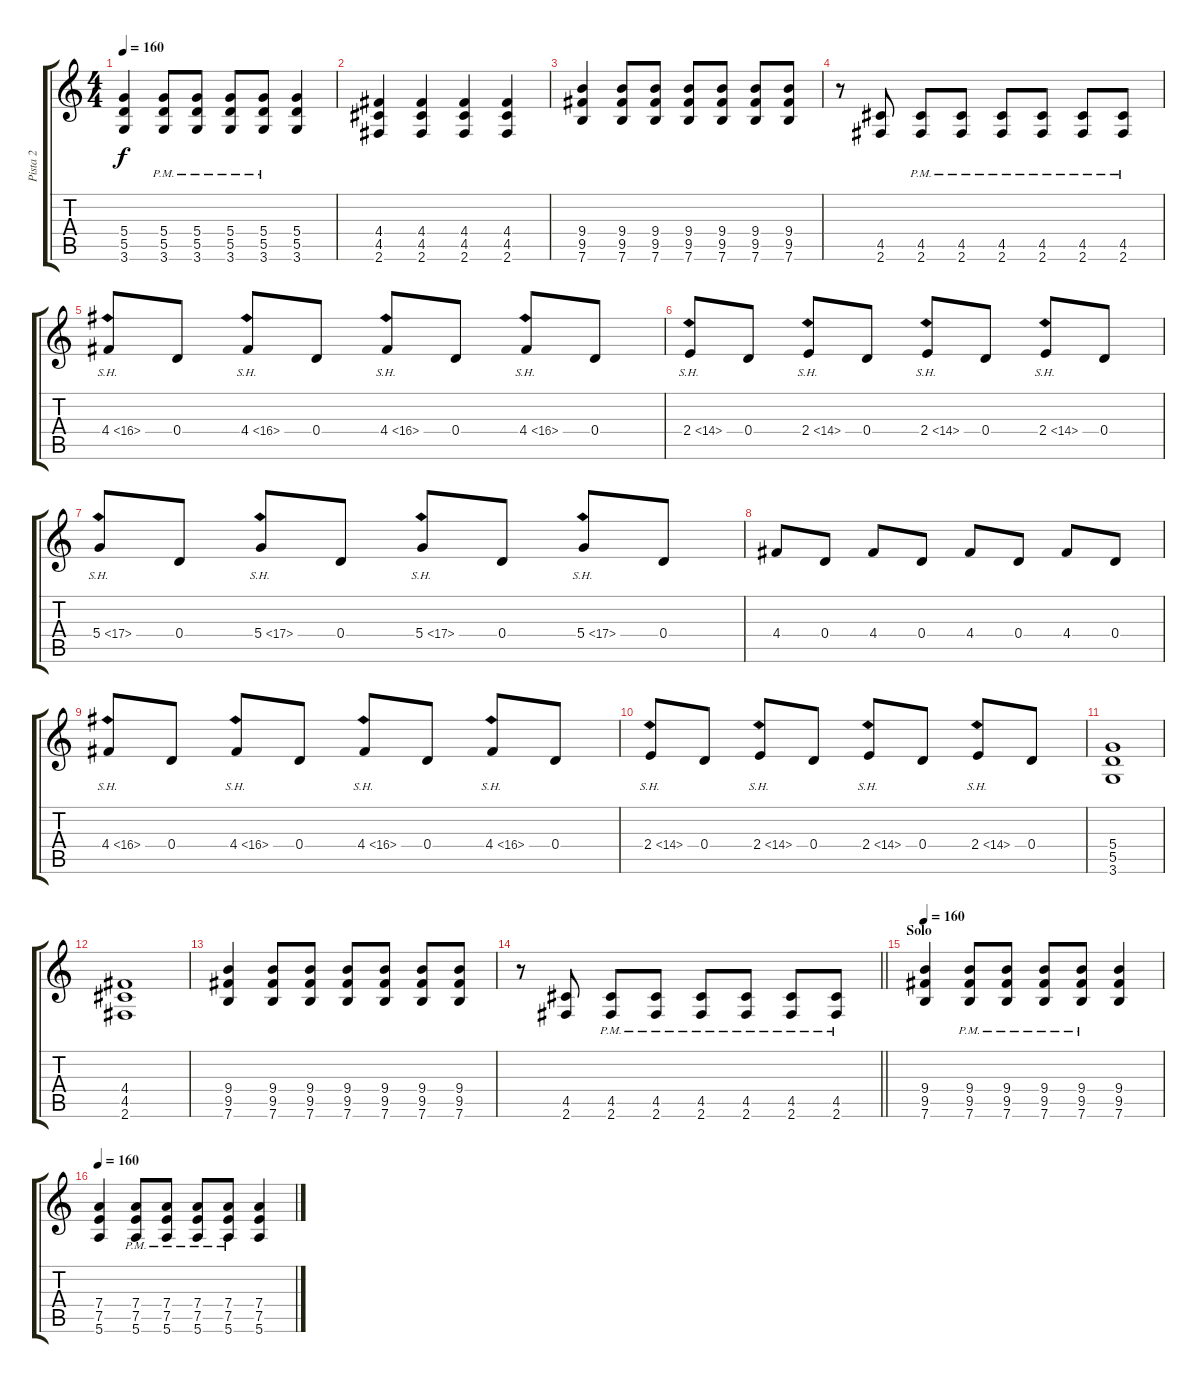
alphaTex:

\track ("Pista 2" "Pista 2") {instrument distortionguitar}
\staff {score tabs}
\tuning (E4 B3 G3 D3 A2 E2) {hide}
\ts (4 4)
\tempo 160
\clef g2
\ks c
(5.4 5.5 3.6).4{dy f} (5.4{pm} 5.5{pm} 3.6{pm}).8 (5.4{pm} 5.5{pm} 3.6{pm}).8 (5.4{pm} 5.5{pm} 3.6{pm}).8 (5.4{pm} 5.5{pm} 3.6{pm}).8 (5.4 5.5 3.6).4 |
(4.4 4.5 2.6).4 (4.4 4.5 2.6).4 (4.4 4.5 2.6).4 (4.4 4.5 2.6).4 |
(9.4 9.5 7.6).4 (9.4 9.5 7.6).8 (9.4 9.5 7.6).8 (9.4 9.5 7.6).8 (9.4 9.5 7.6).8 (9.4 9.5 7.6).8 (9.4 9.5 7.6).8 |
r.8 (4.5 2.6).8 (4.5{pm} 2.6{pm}).8 (4.5{pm} 2.6{pm}).8 (4.5{pm} 2.6{pm}).8 (4.5{pm} 2.6{pm}).8 (4.5{pm} 2.6{pm}).8 (4.5{pm} 2.6{pm}).8 |
4.4{sh 12}.8 0.4.8 4.4{sh 12}.8 0.4.8 4.4{sh 12}.8 0.4.8 4.4{sh 12}.8 0.4.8 |
2.4{sh 12}.8 0.4.8 2.4{sh 12}.8 0.4.8 2.4{sh 12}.8 0.4.8 2.4{sh 12}.8 0.4.8 |
5.4{sh 12}.8 0.4.8 5.4{sh 12}.8 0.4.8 5.4{sh 12}.8 0.4.8 5.4{sh 12}.8 0.4.8 |
4.4.8 0.4.8 4.4.8 0.4.8 4.4.8 0.4.8 4.4.8 0.4.8 |
4.4{sh 12}.8 0.4.8 4.4{sh 12}.8 0.4.8 4.4{sh 12}.8 0.4.8 4.4{sh 12}.8 0.4.8 |
2.4{sh 12}.8 0.4.8 2.4{sh 12}.8 0.4.8 2.4{sh 12}.8 0.4.8 2.4{sh 12}.8 0.4.8 |
(5.4 5.5 3.6).1 |
(4.4 4.5 2.6).1 |
(9.4 9.5 7.6).4 (9.4 9.5 7.6).8 (9.4 9.5 7.6).8 (9.4 9.5 7.6).8 (9.4 9.5 7.6).8 (9.4 9.5 7.6).8 (9.4 9.5 7.6).8 |
\barLineRight lightlight
r.8 (4.5 2.6).8 (4.5{pm} 2.6{pm}).8 (4.5{pm} 2.6{pm}).8 (4.5{pm} 2.6{pm}).8 (4.5{pm} 2.6{pm}).8 (4.5{pm} 2.6{pm}).8 (4.5{pm} 2.6{pm}).8 |
\section ("" "Solo")
\tempo 160
(9.4 9.5 7.6).4 (9.4{pm} 9.5{pm} 7.6{pm}).8 (9.4{pm} 9.5{pm} 7.6{pm}).8 (9.4{pm} 9.5{pm} 7.6{pm}).8 (9.4{pm} 9.5{pm} 7.6{pm}).8 (9.4 9.5 7.6).4 |
\tempo 160
(7.4 7.5 5.6).4 (7.4{pm} 7.5{pm} 5.6{pm}).8 (7.4{pm} 7.5{pm} 5.6{pm}).8 (7.4{pm} 7.5{pm} 5.6{pm}).8 (7.4{pm} 7.5{pm} 5.6{pm}).8 (7.4 7.5 5.6).4
